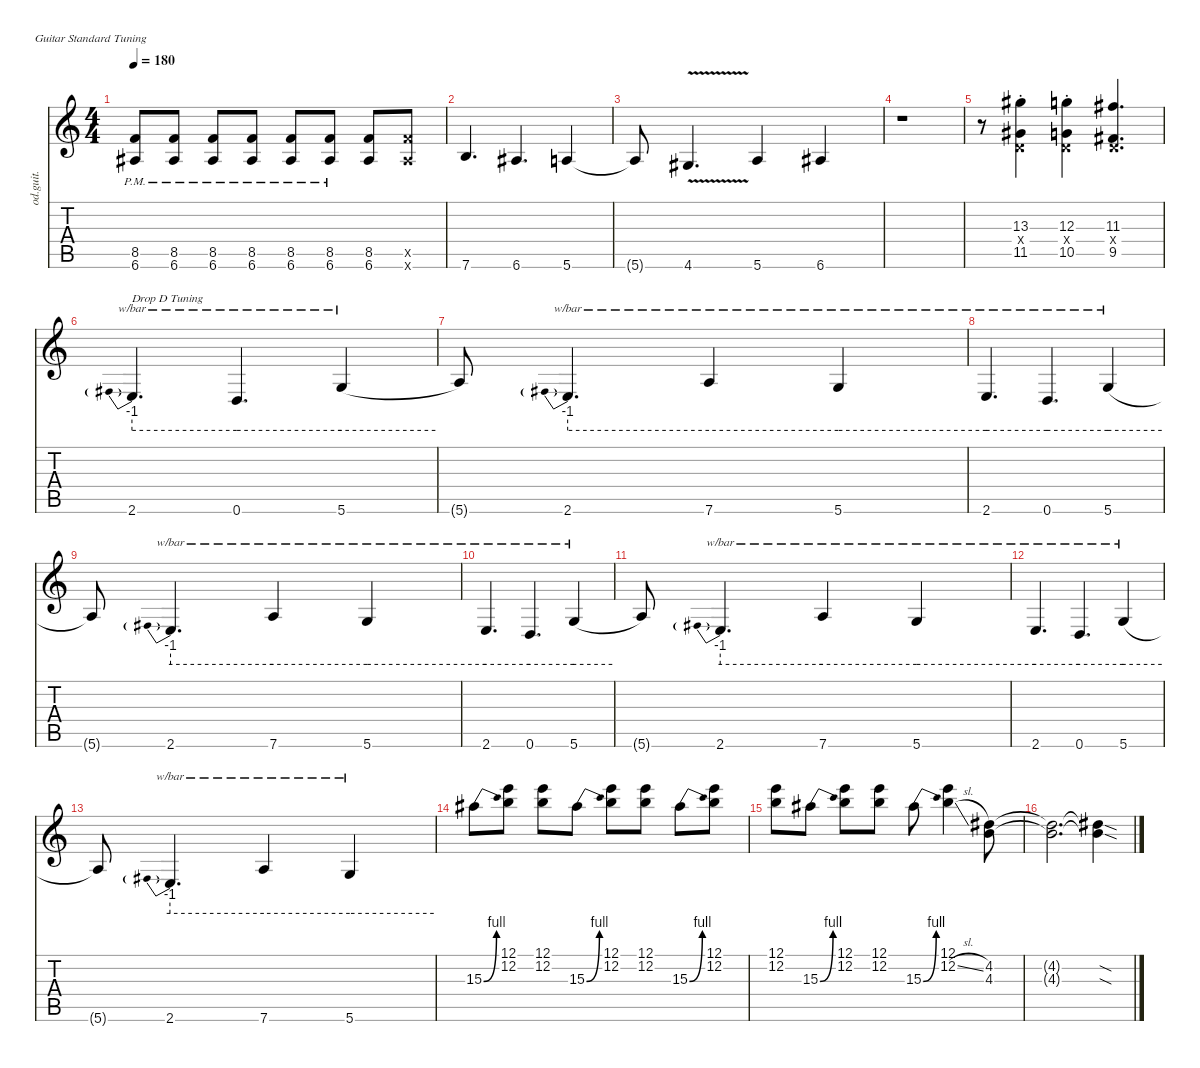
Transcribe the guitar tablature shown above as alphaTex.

\defaultSystemsLayout 4
\hideDynamics
\bracketExtendMode nobrackets
\otherSystemsTrackNameOrientation horizontal
\track ("Azu-nyan! w/ Wah" "od.guit.") {instrument overdrivenguitar}
\staff {score tabs}
\tuning (E4 B3 G3 D3 A2 E2)
\ts (4 4)
\tempo 180
\clef g2
\ks c
(8.5{pm} 6.6{pm acc #}).8{dy f} (8.5{pm} 6.6{pm acc #}).8 (8.5{pm} 6.6{pm acc #}).8 (8.5{pm} 6.6{pm acc #}).8 (8.5{pm} 6.6{pm acc #}).8 (8.5{pm} 6.6{pm acc #}).8 (8.5 6.6{acc #}).8 (8.5{x} 6.6{x acc #}).8 |
7.6.4{d} 6.6{acc #}.4{d} 5.6.4 |
5.6{t}.8 4.6{v acc #}.4{d} 5.6.4 6.6{acc #}.4 |
r.1 |
r.8 (13.3{st acc #} 0.4{x} 11.5{st acc #}).4 (12.3{st} 0.4{x} 10.5{st}).4 (11.3{acc #} 0.4{x} 9.5{acc #}).4{d} |
2.6{acc #}.4{d tbe (predive default 0 -4 60 -4) txt "Drop D Tuning"} 0.6.4{d tbe (hold default 0 -4 60 -4)} 5.6.4{tbe (hold default 0 -4 60 -4)} |
5.6{t}.8 2.6{acc #}.4{d tbe (predive default 0 -4 60 -4)} 7.6.4{tbe (hold default 0 -4 60 -4)} 5.6.4{tbe (hold default 0 -4 60 -4)} |
2.6{acc #}.4{d tbe (hold default 0 -4 60 -4)} 0.6.4{d tbe (hold default 0 -4 60 -4)} 5.6.4{tbe (hold default 0 -4 60 -4)} |
5.6{t}.8 2.6{acc #}.4{d tbe (predive default 0 -4 60 -4)} 7.6.4{tbe (hold default 0 -4 60 -4)} 5.6.4{tbe (hold default 0 -4 60 -4)} |
2.6{acc #}.4{d tbe (hold default 0 -4 60 -4)} 0.6.4{d tbe (hold default 0 -4 60 -4)} 5.6.4{tbe (hold default 0 -4 60 -4)} |
5.6{t}.8 2.6{acc #}.4{d tbe (predive default 0 -4 60 -4)} 7.6.4{tbe (hold default 0 -4 60 -4)} 5.6.4{tbe (hold default 0 -4 60 -4)} |
2.6{acc #}.4{d tbe (hold default 0 -4 60 -4)} 0.6.4{d tbe (hold default 0 -4 60 -4)} 5.6.4{tbe (hold default 0 -4 60 -4)} |
5.6{t}.8 2.6{acc #}.4{d tbe (predive default 0 -4 60 -4)} 7.6.4{tbe (hold default 0 -4 60 -4)} 5.6.4{tbe (hold default 0 -4 60 -4)} |
15.3{be (bend 0 0 15 4) acc #}.8 (12.1 12.2).8 (12.1 12.2).8 15.3{be (bend 0 0 15 4) acc #}.8 (12.1 12.2).8 (12.1 12.2).8 15.3{be (bend 0 0 15 4) acc #}.8 (12.1 12.2).8 |
(12.1 12.2).8 15.3{be (bend 0 0 15 4) acc #}.8 (12.1 12.2).8 (12.1 12.2).8 15.3{be (bend 0 0 15 4) acc #}.8 (12.1 12.2{sl}).4 (4.2{acc #} 4.3).8 |
(4.2{t acc #} 4.3{t}).2{d} (4.2{sod t acc #} 4.3{sod t}).4
